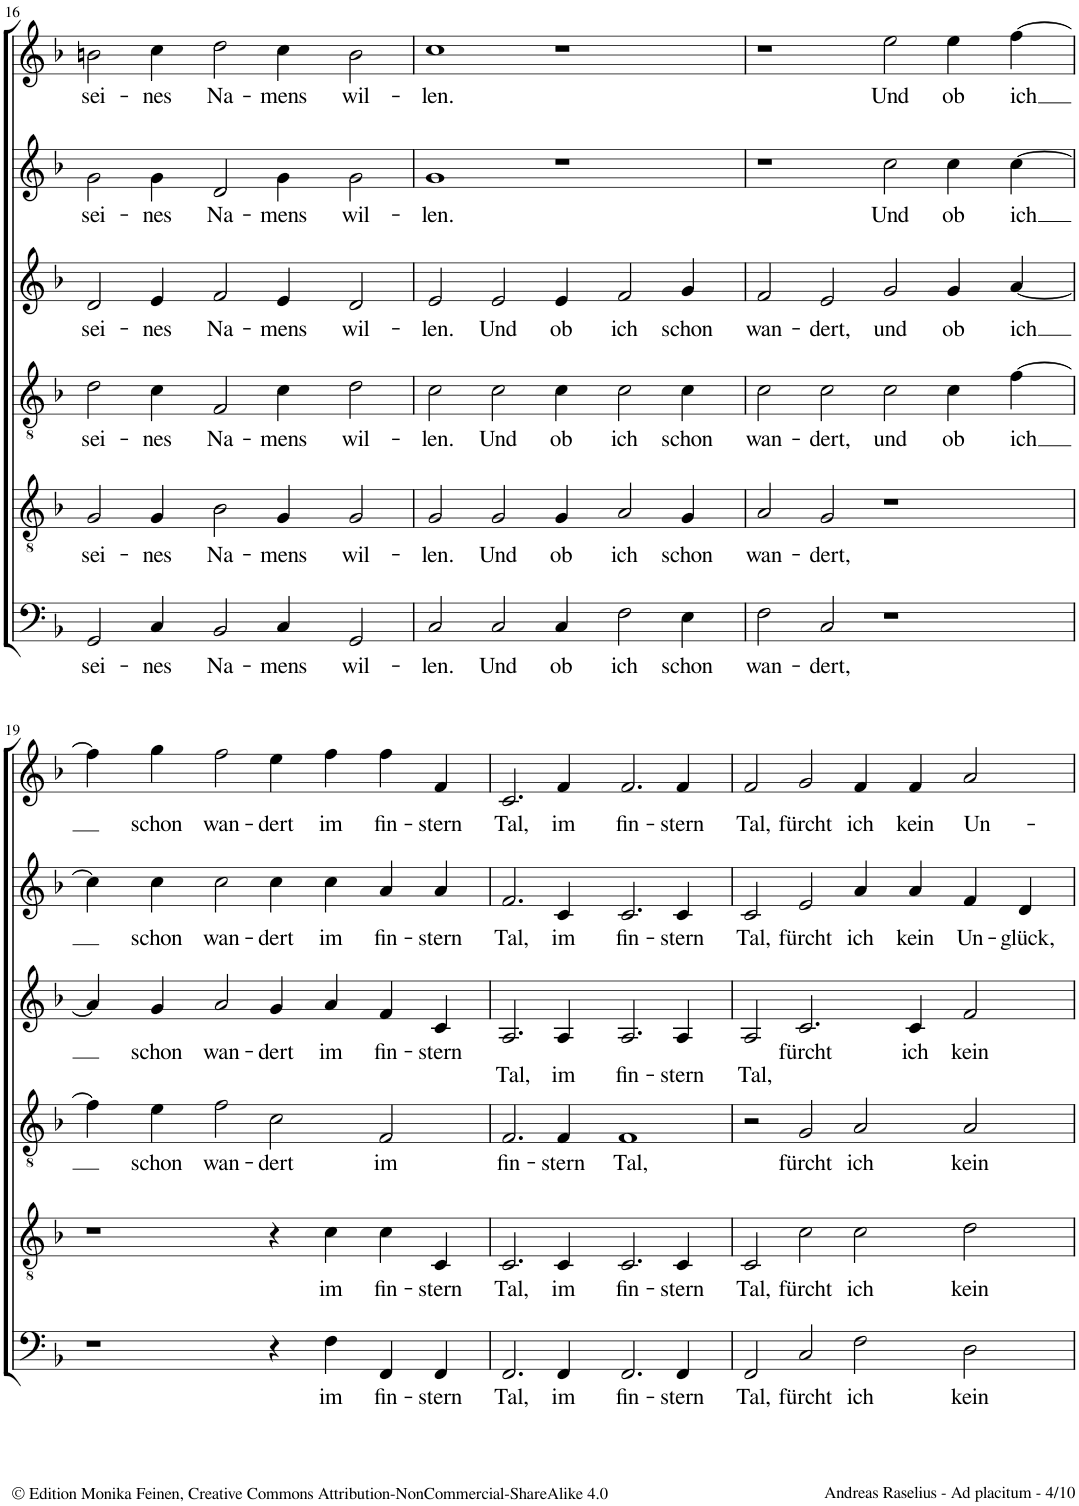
**kern	**text	**kern	**text	**kern	**text	**kern	**text	**kern	**text	**kern	**text
*part6	*part6	*part5	*part5	*part4	*part4	*part3	*part3	*part2	*part2	*part1	*part1
*staff6	*staff6	*staff5	*staff5	*staff4	*staff4	*staff3	*staff3	*staff2	*staff2	*staff1	*staff1
*I"Bassus	*	*I"Tenor	*	*I"Quintus	*	*I"Altus	*	*I"Sextus	*	*I"Cantus	*
!!LO:PB:g=z
*clefF4	*	*clefGv2	*	*clefGv2	*	*clefG2	*	*clefG2	*	*clefG2	*
*k[b-]	*	*k[b-]	*	*k[b-]	*	*k[b-]	*	*k[b-]	*	*k[b-]	*
*M4/2	*	*M4/2	*	*M4/2	*	*M4/2	*	*M4/2	*	*M4/2	*
*met(c)	*	*met(c)	*	*met(c)	*	*met(c)	*	*met(c)	*	*met(c)	*
=16	=16	=16	=16	=16	=16	=16	=16	=16	=16	=16	=16
!	!LO:LY:b	!	!LO:LY:b	!	!LO:LY:b	!	!LO:LY:b	!	!LO:LY:b	!	!LO:LY:b
2GG/	sei-	2G/	sei-	2d\	sei-	2d/	sei-	2g\	sei-	2bn\	sei-
!	!LO:LY:b	!	!LO:LY:b	!	!LO:LY:b	!	!LO:LY:b	!	!LO:LY:b	!	!LO:LY:b
4C/	-nes	4G/	-nes	4c\	-nes	4e/	-nes	4g\	-nes	4cc\	-nes
!	!LO:LY:b	!	!LO:LY:b	!	!LO:LY:b	!	!LO:LY:b	!	!LO:LY:b	!	!LO:LY:b
2BB-/	Na-	2B-\	Na-	2F/	Na-	2f/	Na-	2d/	Na-	2dd\	Na-
!	!LO:LY:b	!	!LO:LY:b	!	!LO:LY:b	!	!LO:LY:b	!	!LO:LY:b	!	!LO:LY:b
4C/	-mens	4G/	-mens	4c\	-mens	4e/	-mens	4g\	-mens	4cc\	-mens
!	!LO:LY:b	!	!LO:LY:b	!	!LO:LY:b	!	!LO:LY:b	!	!LO:LY:b	!	!LO:LY:b
2GG/	wil-	2G/	wil-	2d\	wil-	2d/	wil-	2g\	wil-	2b\	wil-
=17	=17	=17	=17	=17	=17	=17	=17	=17	=17	=17	=17
!	!LO:LY:b	!	!LO:LY:b	!	!LO:LY:b	!	!LO:LY:b	!	!LO:LY:b	!	!LO:LY:b
2C/	-len.	2G/	-len.	2c\	-len.	2e/	-len.	1g	-len.	1cc	-len.
!	!LO:LY:b	!	!LO:LY:b	!	!LO:LY:b	!	!LO:LY:b	!	!	!	!
2C/	Und	2G/	Und	2c\	Und	2e/	Und	.	.	.	.
!	!LO:LY:b	!	!LO:LY:b	!	!LO:LY:b	!	!LO:LY:b	!	!	!	!
4C/	ob	4G/	ob	4c\	ob	4e/	ob	1r	.	1r	.
!	!LO:LY:b	!	!LO:LY:b	!	!LO:LY:b	!	!LO:LY:b	!	!	!	!
2F\	ich	2A/	ich	2c\	ich	2f/	ich	.	.	.	.
!	!LO:LY:b	!	!LO:LY:b	!	!LO:LY:b	!	!LO:LY:b	!	!	!	!
4E\	schon	4G/	schon	4c\	schon	4g/	schon	.	.	.	.
=18	=18	=18	=18	=18	=18	=18	=18	=18	=18	=18	=18
!	!LO:LY:b	!	!LO:LY:b	!	!LO:LY:b	!	!LO:LY:b	!	!	!	!
2F\	wan-	2A/	wan-	2c\	wan-	2f/	wan-	1r	.	1r	.
!	!LO:LY:b	!	!LO:LY:b	!	!LO:LY:b	!	!LO:LY:b	!	!	!	!
2C/	-dert,	2G/	-dert,	2c\	-dert,	2e/	-dert,	.	.	.	.
!	!	!	!	!	!LO:LY:b	!	!LO:LY:b	!	!LO:LY:b	!	!LO:LY:b
1r	.	1r	.	2c\	und	2g/	und	2cc\	Und	2ee\	Und
!	!	!	!	!	!LO:LY:b	!	!LO:LY:b	!	!LO:LY:b	!	!LO:LY:b
.	.	.	.	4c\	ob	4g/	ob	4cc\	ob	4ee\	ob
!	!	!	!	!	!LO:LY:b	!	!LO:LY:b	!	!LO:LY:b	!	!LO:LY:b
.	.	.	.	[4f\	ich	[4a/	ich	[4cc\	ich	[4ff\	ich
!!LO:LB:g=z
=19	=19	=19	=19	=19	=19	=19	=19	=19	=19	=19	=19
1r	.	1r	.	4f\]	.	4a/]	.	4cc\]	.	4ff\]	.
!	!	!	!	!	!LO:LY:b	!	!LO:LY:b	!	!LO:LY:b	!	!LO:LY:b
.	.	.	.	4e\	schon	4g/	schon	4cc\	schon	4gg\	schon
!	!	!	!	!	!LO:LY:b	!	!LO:LY:b	!	!LO:LY:b	!	!LO:LY:b
.	.	.	.	2f\	wan-	2a/	wan-	2cc\	wan-	2ff\	wan-
!	!	!	!	!	!LO:LY:b	!	!LO:LY:b	!	!LO:LY:b	!	!LO:LY:b
4r	.	4r	.	2c\	-dert	4g/	-dert	4cc\	-dert	4ee\	-dert
!	!LO:LY:b	!	!LO:LY:b	!	!	!	!LO:LY:b	!	!LO:LY:b	!	!LO:LY:b
4F\	im	4c\	im	.	.	4a/	im	4cc\	im	4ff\	im
!	!LO:LY:b	!	!LO:LY:b	!	!LO:LY:b	!	!LO:LY:b	!	!LO:LY:b	!	!LO:LY:b
4FF/	fin-	4c\	fin-	2F/	im	4f/	fin-	4a/	fin-	4ff\	fin-
!	!LO:LY:b	!	!LO:LY:b	!	!	!	!LO:LY:b	!	!LO:LY:b	!	!LO:LY:b
4FF/	-stern	4C/	-stern	.	.	4c/	-stern	4a/	-stern	4f/	-stern
=20	=20	=20	=20	=20	=20	=20	=20	=20	=20	=20	=20
!	!LO:LY:b	!	!LO:LY:b	!	!LO:LY:b	!	!LO:LY:b	!	!LO:LY:b	!	!LO:LY:b
2.FF/	Tal,	2.C/	Tal,	2.F/	fin-	2.A/	Tal,	2.f/	Tal,	2.c/	Tal,
!	!LO:LY:b	!	!LO:LY:b	!	!LO:LY:b	!	!LO:LY:b	!	!LO:LY:b	!	!LO:LY:b
4FF/	im	4C/	im	4F/	-stern	4A/	im	4c/	im	4f/	im
!	!LO:LY:b	!	!LO:LY:b	!	!LO:LY:b	!	!LO:LY:b	!	!LO:LY:b	!	!LO:LY:b
2.FF/	fin-	2.C/	fin-	1F	Tal,	2.A/	fin-	2.c/	fin-	2.f/	fin-
!	!LO:LY:b	!	!LO:LY:b	!	!	!	!LO:LY:b	!	!LO:LY:b	!	!LO:LY:b
4FF/	-stern	4C/	-stern	.	.	4A/	-stern	4c/	-stern	4f/	-stern
=21	=21	=21	=21	=21	=21	=21	=21	=21	=21	=21	=21
!	!LO:LY:b	!	!LO:LY:b	!	!	!	!LO:LY:b	!	!LO:LY:b	!	!LO:LY:b
2FF/	Tal,	2C/	Tal,	2r	.	2A/	Tal,	2c/	Tal,	2f/	Tal,
!	!LO:LY:b	!	!LO:LY:b	!	!LO:LY:b	!	!LO:LY:b	!	!LO:LY:b	!	!LO:LY:b
2C/	fürcht	2c\	fürcht	2G/	fürcht	2.c/	fürcht	2e/	fürcht	2g/	fürcht
!	!LO:LY:b	!	!LO:LY:b	!	!LO:LY:b	!	!	!	!LO:LY:b	!	!LO:LY:b
2F\	ich	2c\	ich	2A/	ich	.	.	4a/	ich	4f/	ich
!	!	!	!	!	!	!	!LO:LY:b	!	!LO:LY:b	!	!LO:LY:b
.	.	.	.	.	.	4c/	ich	4a/	kein	4f/	kein
!	!LO:LY:b	!	!LO:LY:b	!	!LO:LY:b	!	!LO:LY:b	!	!LO:LY:b	!	!LO:LY:b
2D\	kein	2d\	kein	2A/	kein	2f/	kein	4f/	Un-	2a/	Un-
!	!	!	!	!	!	!	!	!	!LO:LY:b	!	!
.	.	.	.	.	.	.	.	4d/	-glück,	.	.
=	=	=	=	=	=	=	=	=	=	=	=
*-	*-	*-	*-	*-	*-	*-	*-	*-	*-	*-	*-
